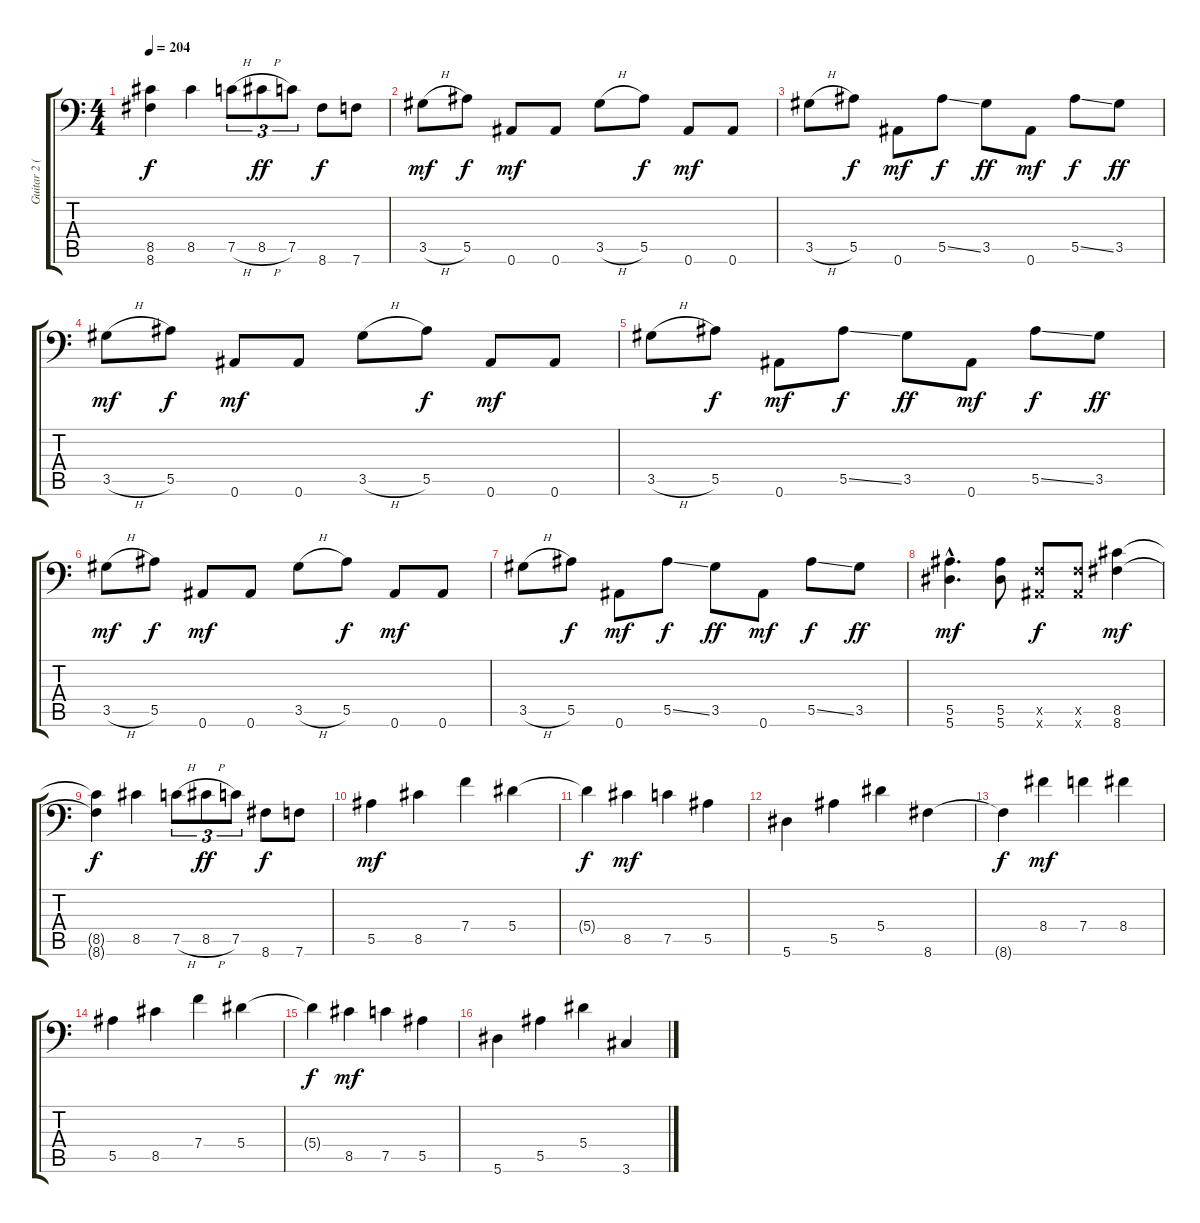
\track ("Guitar 2 (Lead)" "Guitar 2 (") {instrument distortionguitar}
\staff {score tabs}
\tuning (C4 G3 Eb3 Bb2 F2 Bb1) {hide}
\ts (4 4)
\tempo 204
\clef f4
\ks c
(8.5{t} 8.6{t}).4{dy f} 8.5.4 7.5{h}.8{tu (3 2)} 8.5{h}.8{tu (3 2) dy ff} 7.5.8{tu (3 2)} 8.6.8{dy f} 7.6.8 |
3.5{h}.8{dy mf} 5.5.8{dy f} 0.6.8{dy mf} 0.6.8 3.5{h}.8 5.5.8{dy f} 0.6.8{dy mf} 0.6.8 |
3.5{h}.8 5.5.8{dy f} 0.6.8{dy mf} 5.5{ss}.8{dy f} 3.5.8{dy ff} 0.6.8{dy mf} 5.5{ss}.8{dy f} 3.5.8{dy ff} |
3.5{h}.8{dy mf} 5.5.8{dy f} 0.6.8{dy mf} 0.6.8 3.5{h}.8 5.5.8{dy f} 0.6.8{dy mf} 0.6.8 |
3.5{h}.8 5.5.8{dy f} 0.6.8{dy mf} 5.5{ss}.8{dy f} 3.5.8{dy ff} 0.6.8{dy mf} 5.5{ss}.8{dy f} 3.5.8{dy ff} |
3.5{h}.8{dy mf} 5.5.8{dy f} 0.6.8{dy mf} 0.6.8 3.5{h}.8 5.5.8{dy f} 0.6.8{dy mf} 0.6.8 |
3.5{h}.8 5.5.8{dy f} 0.6.8{dy mf} 5.5{ss}.8{dy f} 3.5.8{dy ff} 0.6.8{dy mf} 5.5{ss}.8{dy f} 3.5.8{dy ff} |
(5.5{hac} 5.6{hac}).4{d dy mf} (5.5 5.6).8 (0.5{x} 0.6{x}).8{dy f} (0.5{x} 0.6{x}).8 (8.5 8.6).4{dy mf} |
(8.5{t} 8.6{t}).4{dy f} 8.5.4 7.5{h}.8{tu (3 2)} 8.5{h}.8{tu (3 2) dy ff} 7.5.8{tu (3 2)} 8.6.8{dy f} 7.6.8 |
5.5.4{dy mf instrument electricguitarclean} 8.5.4 7.4.4 5.4.4 |
5.4{t}.4{dy f} 8.5.4{dy mf} 7.5.4 5.5.4 |
5.6.4 5.5.4 5.4.4 8.6.4 |
8.6{t}.4{dy f} 8.4.4{dy mf} 7.4.4 8.4.4 |
5.5.4 8.5.4 7.4.4 5.4.4 |
5.4{t}.4{dy f} 8.5.4{dy mf} 7.5.4 5.5.4 |
5.6.4 5.5.4 5.4.4 3.6.4
